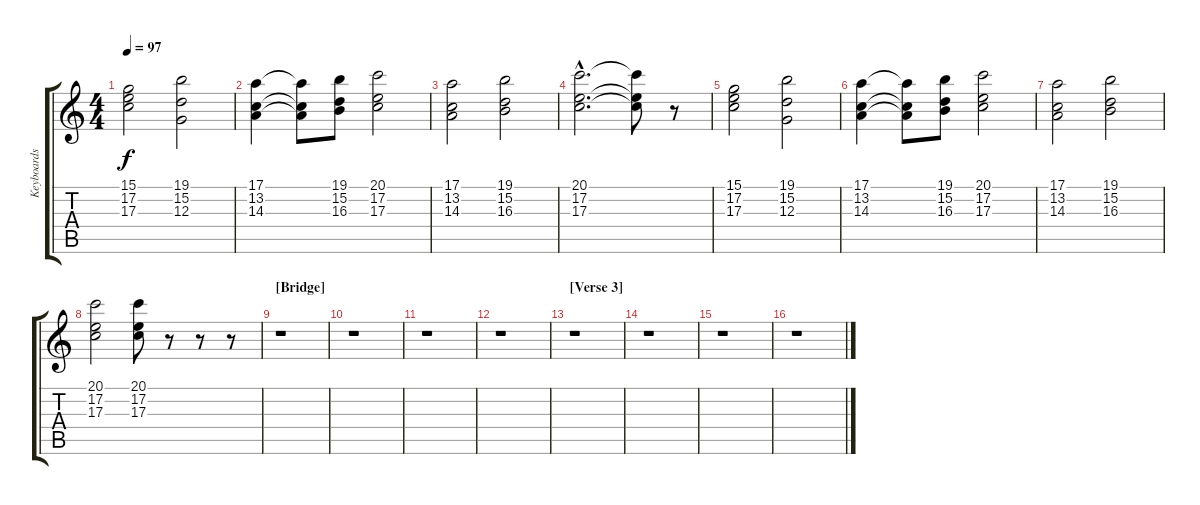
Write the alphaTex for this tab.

\track ("Keyboards 2" "Keyboards ") {instrument brasssection}
\staff {score tabs}
\tuning (E4 B3 G3 D3 A2 E2) {hide}
\ts (4 4)
\tempo 97
\clef g2
\ks c
(15.1 17.2 17.3).2{dy f} (19.1 15.2 12.3).2 |
(17.1 13.2 14.3).4 (17.1{t} 13.2{t} 14.3{t}).8 (19.1 15.2 16.3).8 (20.1 17.2 17.3).2 |
(17.1 13.2 14.3).2 (19.1 15.2 16.3).2 |
(20.1{hac} 17.2{hac} 17.3{hac}).2{d} (20.1{t} 17.2{t} 17.3{t}).8 r.8 |
\section ("" "")
(15.1 17.2 17.3).2 (19.1 15.2 12.3).2 |
(17.1 13.2 14.3).4 (17.1{t} 13.2{t} 14.3{t}).8 (19.1 15.2 16.3).8 (20.1 17.2 17.3).2 |
(17.1 13.2 14.3).2 (19.1 15.2 16.3).2 |
(20.1 17.2 17.3).2 (20.1 17.2 17.3).8 r.8 r.8 r.8 |
\section ("" "[Bridge]")
r.1 |
r.1 |
r.1 |
r.1 |
\section ("" "[Verse 3]")
r.1 |
r.1 |
r.1 |
r.1
